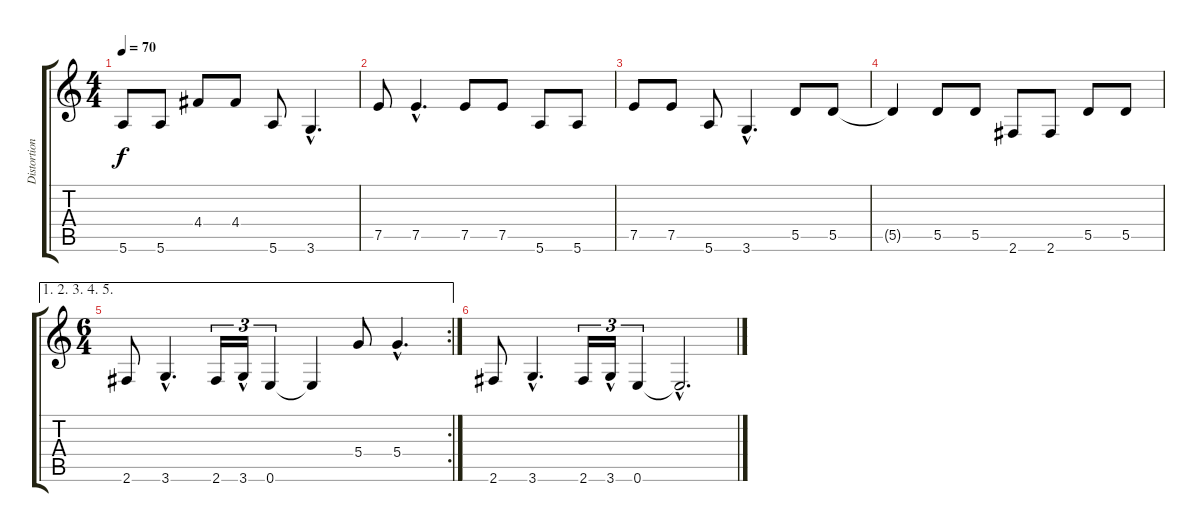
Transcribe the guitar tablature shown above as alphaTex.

\track ("Distortion Guitar" "Distortion") {instrument distortionguitar}
\staff {score tabs}
\tuning (E4 B3 G3 D3 A2 E2) {hide}
\ts (4 4)
\tempo 70
\clef g2
\ks c
5.6.8{dy f} 5.6.8 4.4.8 4.4.8 5.6.8 3.6{hac}.4{d} |
7.5.8 7.5{hac}.4{d} 7.5.8 7.5.8 5.6.8 5.6.8 |
7.5.8 7.5.8 5.6.8 3.6{hac}.4{d} 5.5.8 5.5.8 |
5.5{t}.4 5.5.8 5.5.8 2.6.8 2.6.8 5.5.8 5.5.8 |
\ae (1 2 3 4 5)
\rc 2
\ts (6 4)
2.6.8 3.6{hac}.4{d} 2.6.16{tu (3 2)} 3.6{hac}.16{tu (3 2)} 0.6.4{tu (3 2)} 0.6{t}.4 5.4.8 5.4{hac}.4{d} |
2.6.8 3.6{hac}.4{d} 2.6.16{tu (3 2)} 3.6{hac}.16{tu (3 2)} 0.6.4{tu (3 2)} 0.6{hac t}.2{d}
